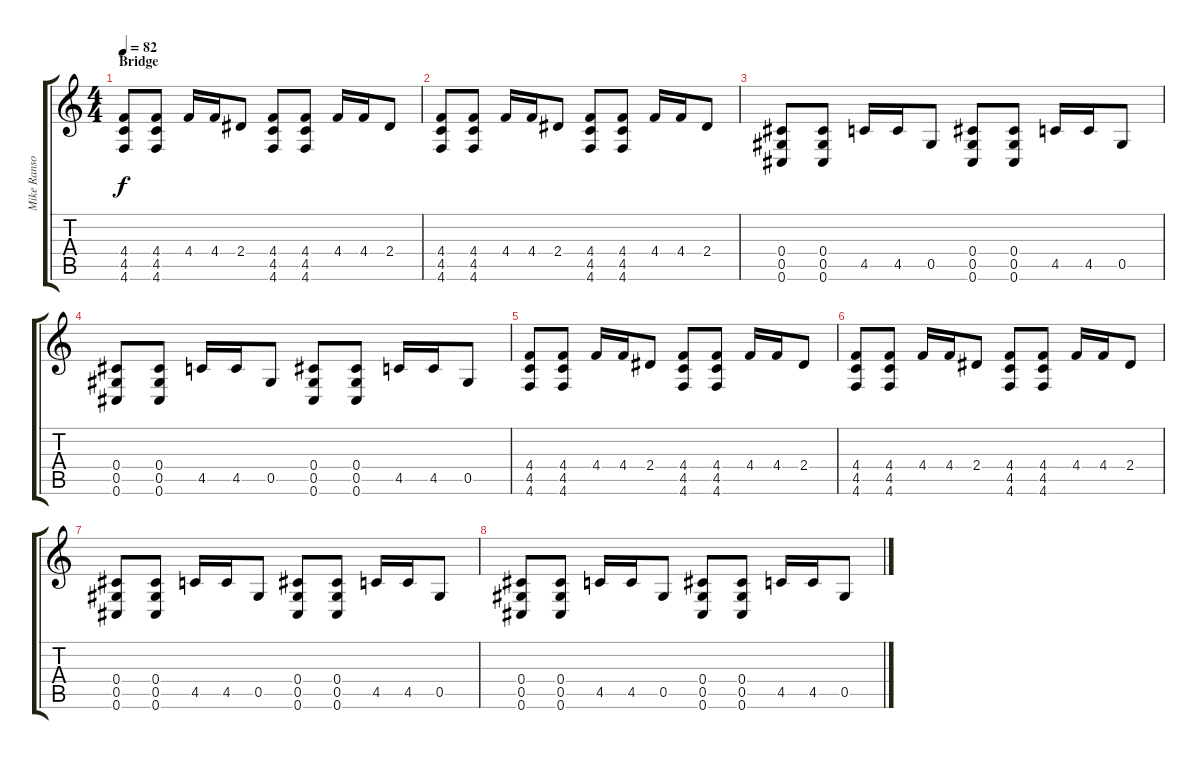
\track ("Mike Ransom(Melodics& Distortion)" "Mike Ranso") {instrument acousticguitarsteel}
\staff {score tabs}
\tuning (Eb4 Bb3 Gb3 Db3 Ab2 Db2) {hide}
\ts (4 4)
\section ("" "Bridge")
\tempo 82
\clef g2
\ks c
(4.4 4.5 4.6).8{dy f} (4.4 4.5 4.6).8 4.4.16 4.4.16 2.4.8 (4.4 4.5 4.6).8 (4.4 4.5 4.6).8 4.4.16 4.4.16 2.4.8 |
(4.4 4.5 4.6).8 (4.4 4.5 4.6).8 4.4.16 4.4.16 2.4.8 (4.4 4.5 4.6).8 (4.4 4.5 4.6).8 4.4.16 4.4.16 2.4.8 |
(0.4 0.5 0.6).8 (0.4 0.5 0.6).8 4.5.16 4.5.16 0.5.8 (0.4 0.5 0.6).8 (0.4 0.5 0.6).8 4.5.16 4.5.16 0.5.8 |
(0.4 0.5 0.6).8 (0.4 0.5 0.6).8 4.5.16 4.5.16 0.5.8 (0.4 0.5 0.6).8 (0.4 0.5 0.6).8 4.5.16 4.5.16 0.5.8 |
(4.4 4.5 4.6).8 (4.4 4.5 4.6).8 4.4.16 4.4.16 2.4.8 (4.4 4.5 4.6).8 (4.4 4.5 4.6).8 4.4.16 4.4.16 2.4.8 |
(4.4 4.5 4.6).8 (4.4 4.5 4.6).8 4.4.16 4.4.16 2.4.8 (4.4 4.5 4.6).8 (4.4 4.5 4.6).8 4.4.16 4.4.16 2.4.8 |
(0.4 0.5 0.6).8 (0.4 0.5 0.6).8 4.5.16 4.5.16 0.5.8 (0.4 0.5 0.6).8 (0.4 0.5 0.6).8 4.5.16 4.5.16 0.5.8 |
(0.4 0.5 0.6).8 (0.4 0.5 0.6).8 4.5.16 4.5.16 0.5.8 (0.4 0.5 0.6).8 (0.4 0.5 0.6).8 4.5.16 4.5.16 0.5.8
